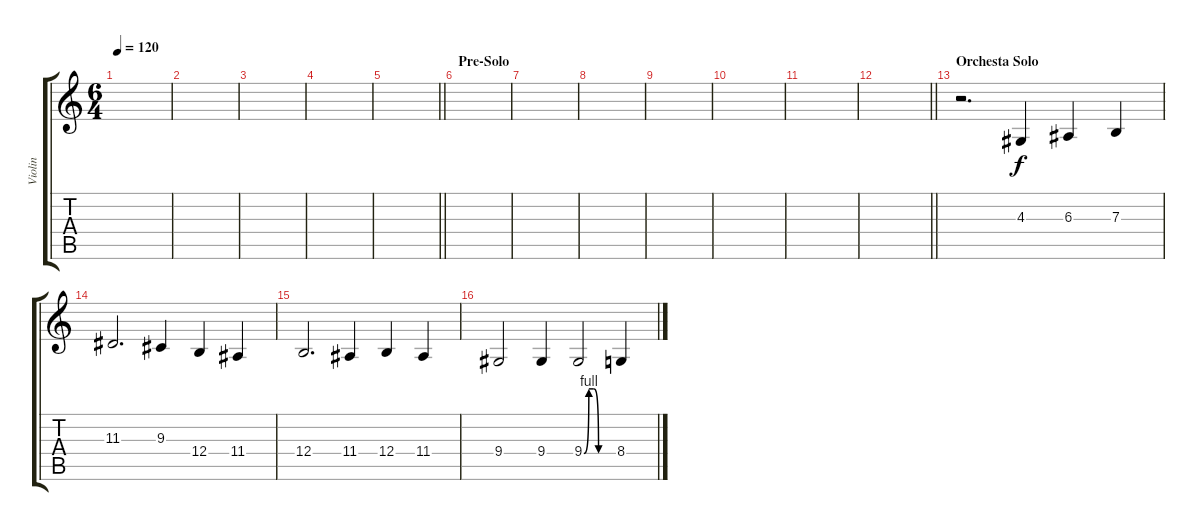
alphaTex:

\track ("Violin" "Violin") {instrument violin}
\staff {score tabs}
\tuning (Db4 Ab3 E3 B2 Gb2 Db2) {hide}
\ts (6 4)
\tempo 120
\clef g2
\ks c
|
|
|
|
\barLineRight lightlight
|
\section ("" "Pre-Solo")
|
|
|
|
|
|
\barLineRight lightlight
|
\section ("" "Orchesta Solo")
r.2{d volume 14} 4.3.4 6.3.4 7.3.4 |
11.3.2{d} 9.3.4 12.4.4 11.4.4 |
12.4.2{d} 11.4.4 12.4.4 11.4.4 |
9.4.2 9.4.4 9.4{be (custom 0 0 10 4 20 4 30 0 60 0)}.2 8.4.4
